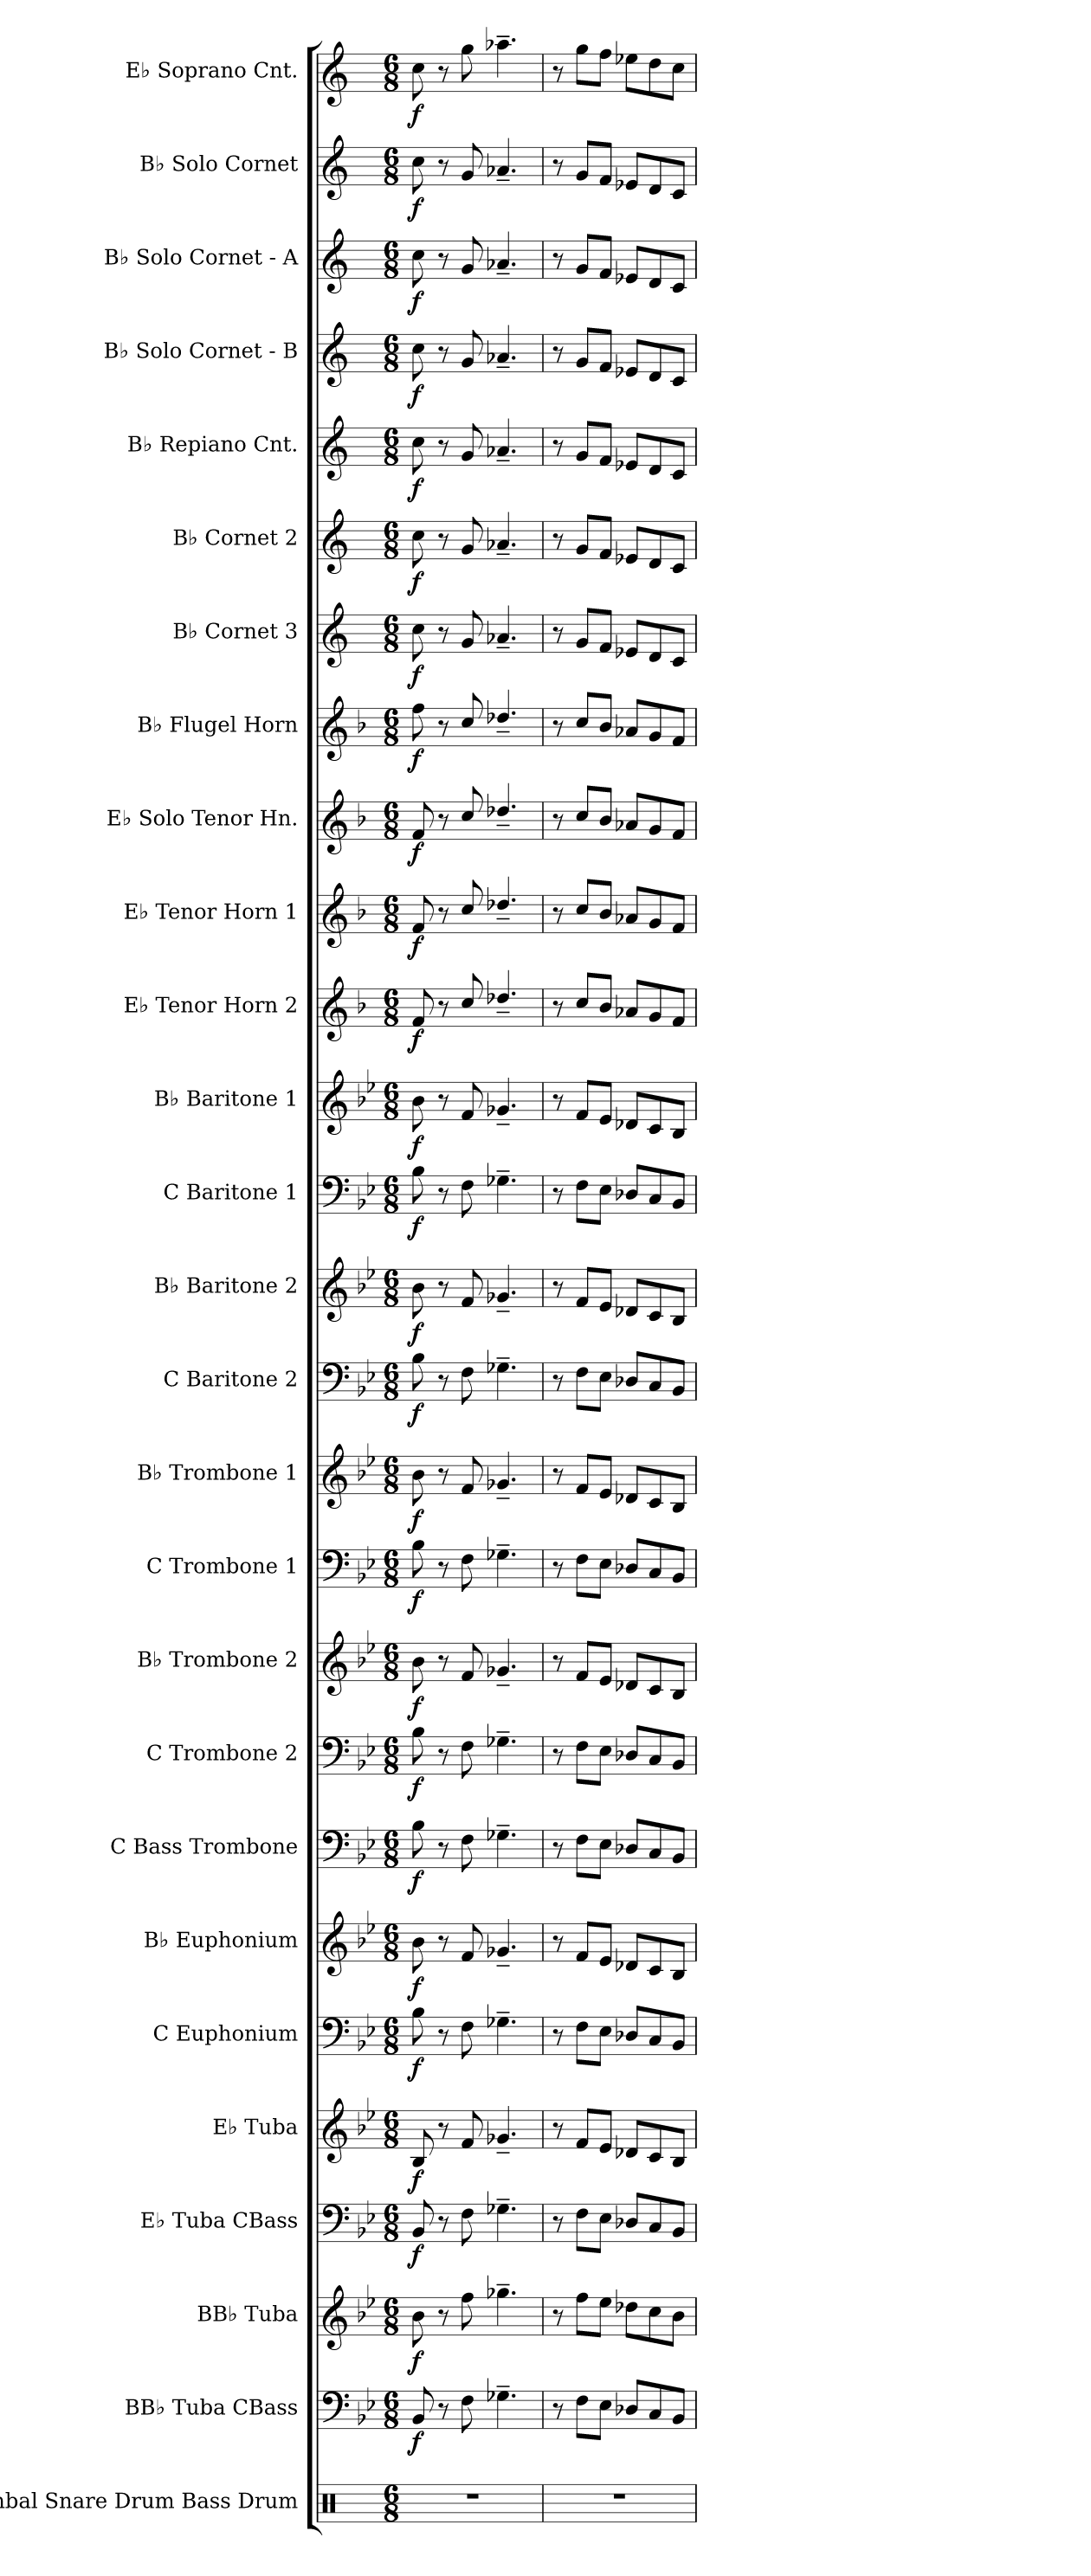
**kern	**kern	**dynam	**kern	**dynam	**kern	**dynam	**kern	**dynam	**kern	**dynam	**kern	**dynam	**kern	**dynam	**kern	**dynam	**kern	**dynam	**kern	**dynam	**kern	**dynam	**kern	**dynam	**kern	**dynam	**kern	**dynam	**kern	**dynam	**kern	**dynam	**kern	**dynam	**kern	**dynam	**kern	**dynam	**kern	**dynam	**kern	**dynam	**kern	**dynam	**kern	**dynam	**kern	**dynam	**kern	**dynam	**kern	**dynam
*part27	*part26	*part26	*part25	*part25	*part24	*part24	*part23	*part23	*part22	*part22	*part21	*part21	*part20	*part20	*part19	*part19	*part18	*part18	*part17	*part17	*part16	*part16	*part15	*part15	*part14	*part14	*part13	*part13	*part12	*part12	*part11	*part11	*part10	*part10	*part9	*part9	*part8	*part8	*part7	*part7	*part6	*part6	*part5	*part5	*part4	*part4	*part3	*part3	*part2	*part2	*part1	*part1
*staff27	*staff26	*staff26	*staff25	*staff25	*staff24	*staff24	*staff23	*staff23	*staff22	*staff22	*staff21	*staff21	*staff20	*staff20	*staff19	*staff19	*staff18	*staff18	*staff17	*staff17	*staff16	*staff16	*staff15	*staff15	*staff14	*staff14	*staff13	*staff13	*staff12	*staff12	*staff11	*staff11	*staff10	*staff10	*staff9	*staff9	*staff8	*staff8	*staff7	*staff7	*staff6	*staff6	*staff5	*staff5	*staff4	*staff4	*staff3	*staff3	*staff2	*staff2	*staff1	*staff1
*I"Cymbal Snare Drum Bass Drum	*I"BB♭ Tuba CBass	*	*I"BB♭ Tuba	*	*I"E♭ Tuba CBass	*	*I"E♭ Tuba	*	*I"C Euphonium	*	*I"B♭ Euphonium	*	*I"C Bass Trombone	*	*I"C Trombone 2	*	*I"B♭ Trombone 2	*	*I"C Trombone 1	*	*I"B♭ Trombone 1	*	*I"C Baritone 2	*	*I"B♭ Baritone 2	*	*I"C Baritone 1	*	*I"B♭ Baritone 1	*	*I"E♭ Tenor Horn 2	*	*I"E♭ Tenor Horn 1	*	*I"E♭ Solo Tenor Hn.	*	*I"B♭ Flugel Horn	*	*I"B♭ Cornet 3	*	*I"B♭ Cornet 2	*	*I"B♭ Repiano Cnt.	*	*I"B♭ Solo Cornet - B	*	*I"B♭ Solo Cornet - A	*	*I"B♭ Solo Cornet	*	*I"E♭ Soprano Cnt.	*
*I'Cym. S.D. B.D.	*	*	*I'BB♭ Tba.	*	*	*	*I'E♭ Tba.	*	*I'C Euph.	*	*I'B♭ Euph.	*	*I'C Bs. Tbn.	*	*I'C Tbn. 2	*	*I'B♭ Tbn. 2	*	*I'C Tbn. 1	*	*I'B♭ Tbn. 1	*	*I'C Bar. 2	*	*I'B♭ Bar. 2	*	*I'C Bar. 1	*	*I'B♭ Bar. 1	*	*I'E♭ Hn. 2	*	*I'E♭ Hn. 1	*	*I'E♭ Solo Hn.	*	*I'B♭ Flg. Hn.	*	*I'B♭ Cnt. 3	*	*I'B♭ Cnt. 2	*	*I'B♭ Rep. Cnt.	*	*I'B♭ Solo Cnt. - B	*	*I'B♭ Solo Cnt. - A	*	*I'B♭ Solo Cnt.	*	*I'E♭ Sop. Cnt.	*
*	*stria5	*	*	*	*stria5	*	*	*	*stria5	*	*	*	*	*	*stria5	*	*	*	*stria5	*	*	*	*stria5	*	*	*	*stria5	*	*	*	*	*	*	*	*	*	*	*	*	*	*	*	*	*	*stria5	*	*stria5	*	*	*	*	*
*clefX	*clefF4	*	*clefG2	*	*clefF4	*	*clefG2	*	*clefF4	*	*clefG2	*	*clefF4	*	*clefF4	*	*clefG2	*	*clefF4	*	*clefG2	*	*clefF4	*	*clefG2	*	*clefF4	*	*clefG2	*	*clefG2	*	*clefG2	*	*clefG2	*	*clefG2	*	*clefG2	*	*clefG2	*	*clefG2	*	*clefG2	*	*clefG2	*	*clefG2	*	*clefG2	*
*	*	*	*ITrd14c24	*	*	*	*ITrd7c12	*	*	*	*ITrd7c12	*	*	*	*	*	*ITrd7c12	*	*	*	*ITrd7c12	*	*	*	*ITrd7c12	*	*	*	*ITrd7c12	*	*ITrd4c7	*	*ITrd4c7	*	*ITrd4c7	*	*ITrd4c7	*	*ITrd1c2	*	*ITrd1c2	*	*ITrd1c2	*	*ITrd1c2	*	*ITrd1c2	*	*ITrd1c2	*	*ITrd1c2	*
*k[]	*k[b-e-]	*	*k[b-e-]	*	*k[b-e-]	*	*k[b-e-]	*	*k[b-e-]	*	*k[b-e-]	*	*k[b-e-]	*	*k[b-e-]	*	*k[b-e-]	*	*k[b-e-]	*	*k[b-e-]	*	*k[b-e-]	*	*k[b-e-]	*	*k[b-e-]	*	*k[b-e-]	*	*k[b-e-]	*	*k[b-e-]	*	*k[b-e-]	*	*k[b-e-]	*	*k[b-e-]	*	*k[b-e-]	*	*k[b-e-]	*	*k[b-e-]	*	*k[b-e-]	*	*k[b-e-]	*	*k[b-e-]	*
*M6/8	*M6/8	*	*M6/8	*	*M6/8	*	*M6/8	*	*M6/8	*	*M6/8	*	*M6/8	*	*M6/8	*	*M6/8	*	*M6/8	*	*M6/8	*	*M6/8	*	*M6/8	*	*M6/8	*	*M6/8	*	*M6/8	*	*M6/8	*	*M6/8	*	*M6/8	*	*M6/8	*	*M6/8	*	*M6/8	*	*M6/8	*	*M6/8	*	*M6/8	*	*M6/8	*
*MM186	*MM186	*	*MM186	*	*MM186	*	*MM186	*	*MM186	*	*MM186	*	*MM186	*	*MM186	*	*MM186	*	*MM186	*	*MM186	*	*MM186	*	*MM186	*	*MM186	*	*MM186	*	*MM186	*	*MM186	*	*MM186	*	*MM186	*	*MM186	*	*MM186	*	*MM186	*	*MM186	*	*MM186	*	*MM186	*	*MM186	*
=1	=1	=1	=1	=1	=1	=1	=1	=1	=1	=1	=1	=1	=1	=1	=1	=1	=1	=1	=1	=1	=1	=1	=1	=1	=1	=1	=1	=1	=1	=1	=1	=1	=1	=1	=1	=1	=1	=1	=1	=1	=1	=1	=1	=1	=1	=1	=1	=1	=1	=1	=1	=1
!	!	!LO:DY:b	!	!LO:DY:b	!	!LO:DY:b	!	!LO:DY:b	!	!LO:DY:b	!	!LO:DY:b	!	!LO:DY:b	!	!LO:DY:b	!	!LO:DY:b	!	!LO:DY:b	!	!LO:DY:b	!	!LO:DY:b	!	!LO:DY:b	!	!LO:DY:b	!	!LO:DY:b	!	!LO:DY:b	!	!LO:DY:b	!	!LO:DY:b	!	!LO:DY:b	!	!LO:DY:b	!	!LO:DY:b	!	!LO:DY:b	!	!LO:DY:b	!	!LO:DY:b	!	!LO:DY:b	!	!LO:DY:b
2.r	8BB-/	f	8BB-\	f	8BB-/	f	8BB-/	f	8B-\	f	8B-\	f	8B-\	f	8B-\	f	8B-\	f	8B-\	f	8B-\	f	8B-\	f	8B-\	f	8B-\	f	8B-\	f	8B-/	f	8B-/	f	8B-/	f	8b-\	f	8b-\	f	8b-\	f	8b-\	f	8b-\	f	8b-\	f	8b-\	f	8b-\	f
.	8r	.	8r	.	8r	.	8r	.	8r	.	8r	.	8r	.	8r	.	8r	.	8r	.	8r	.	8r	.	8r	.	8r	.	8r	.	8r	.	8r	.	8r	.	8r	.	8r	.	8r	.	8r	.	8r	.	8r	.	8r	.	8r	.
.	8F\	.	8F\	.	8F\	.	8F/	.	8F\	.	8F/	.	8F\	.	8F\	.	8F/	.	8F\	.	8F/	.	8F\	.	8F/	.	8F\	.	8F/	.	8f/	.	8f/	.	8f/	.	8f/	.	8f/	.	8f/	.	8f/	.	8f/	.	8f/	.	8f/	.	8ff\	.
.	4.G-X~\	.	4.G-X~\	.	4.G-X~\	.	4.G-X~/	.	4.G-X~\	.	4.G-X~/	.	4.G-X~\	.	4.G-X~\	.	4.G-X~/	.	4.G-X~\	.	4.G-X~/	.	4.G-X~\	.	4.G-X~/	.	4.G-X~\	.	4.G-X~/	.	4.g-X~/	.	4.g-X~/	.	4.g-X~/	.	4.g-X~/	.	4.g-X~/	.	4.g-X~/	.	4.g-X~/	.	4.g-X~/	.	4.g-X~/	.	4.g-X~/	.	4.gg-X~\	.
=2	=2	=2	=2	=2	=2	=2	=2	=2	=2	=2	=2	=2	=2	=2	=2	=2	=2	=2	=2	=2	=2	=2	=2	=2	=2	=2	=2	=2	=2	=2	=2	=2	=2	=2	=2	=2	=2	=2	=2	=2	=2	=2	=2	=2	=2	=2	=2	=2	=2	=2	=2	=2
2.r	8r	.	8r	.	8r	.	8r	.	8r	.	8r	.	8r	.	8r	.	8r	.	8r	.	8r	.	8r	.	8r	.	8r	.	8r	.	8r	.	8r	.	8r	.	8r	.	8r	.	8r	.	8r	.	8r	.	8r	.	8r	.	8r	.
.	8F\L	.	8F\L	.	8F\L	.	8F/L	.	8F\L	.	8F/L	.	8F\L	.	8F\L	.	8F/L	.	8F\L	.	8F/L	.	8F\L	.	8F/L	.	8F\L	.	8F/L	.	8f/L	.	8f/L	.	8f/L	.	8f/L	.	8f/L	.	8f/L	.	8f/L	.	8f/L	.	8f/L	.	8f/L	.	8ff\L	.
.	8E-\J	.	8E-\J	.	8E-\J	.	8E-/J	.	8E-\J	.	8E-/J	.	8E-\J	.	8E-\J	.	8E-/J	.	8E-\J	.	8E-/J	.	8E-\J	.	8E-/J	.	8E-\J	.	8E-/J	.	8e-/J	.	8e-/J	.	8e-/J	.	8e-/J	.	8e-/J	.	8e-/J	.	8e-/J	.	8e-/J	.	8e-/J	.	8e-/J	.	8ee-\J	.
.	8D-X/L	.	8D-X\L	.	8D-X/L	.	8D-X/L	.	8D-X/L	.	8D-X/L	.	8D-X/L	.	8D-X/L	.	8D-X/L	.	8D-X/L	.	8D-X/L	.	8D-X/L	.	8D-X/L	.	8D-X/L	.	8D-X/L	.	8d-X/L	.	8d-X/L	.	8d-X/L	.	8d-X/L	.	8d-X/L	.	8d-X/L	.	8d-X/L	.	8d-X/L	.	8d-X/L	.	8d-X/L	.	8dd-X\L	.
.	8C/	.	8C\	.	8C/	.	8C/	.	8C/	.	8C/	.	8C/	.	8C/	.	8C/	.	8C/	.	8C/	.	8C/	.	8C/	.	8C/	.	8C/	.	8c/	.	8c/	.	8c/	.	8c/	.	8c/	.	8c/	.	8c/	.	8c/	.	8c/	.	8c/	.	8cc\	.
.	8BB-/J	.	8BB-\J	.	8BB-/J	.	8BB-/J	.	8BB-/J	.	8BB-/J	.	8BB-/J	.	8BB-/J	.	8BB-/J	.	8BB-/J	.	8BB-/J	.	8BB-/J	.	8BB-/J	.	8BB-/J	.	8BB-/J	.	8B-/J	.	8B-/J	.	8B-/J	.	8B-/J	.	8B-/J	.	8B-/J	.	8B-/J	.	8B-/J	.	8B-/J	.	8B-/J	.	8b-\J	.
=	=	=	=	=	=	=	=	=	=	=	=	=	=	=	=	=	=	=	=	=	=	=	=	=	=	=	=	=	=	=	=	=	=	=	=	=	=	=	=	=	=	=	=	=	=	=	=	=	=	=	=	=
*-	*-	*-	*-	*-	*-	*-	*-	*-	*-	*-	*-	*-	*-	*-	*-	*-	*-	*-	*-	*-	*-	*-	*-	*-	*-	*-	*-	*-	*-	*-	*-	*-	*-	*-	*-	*-	*-	*-	*-	*-	*-	*-	*-	*-	*-	*-	*-	*-	*-	*-	*-	*-
